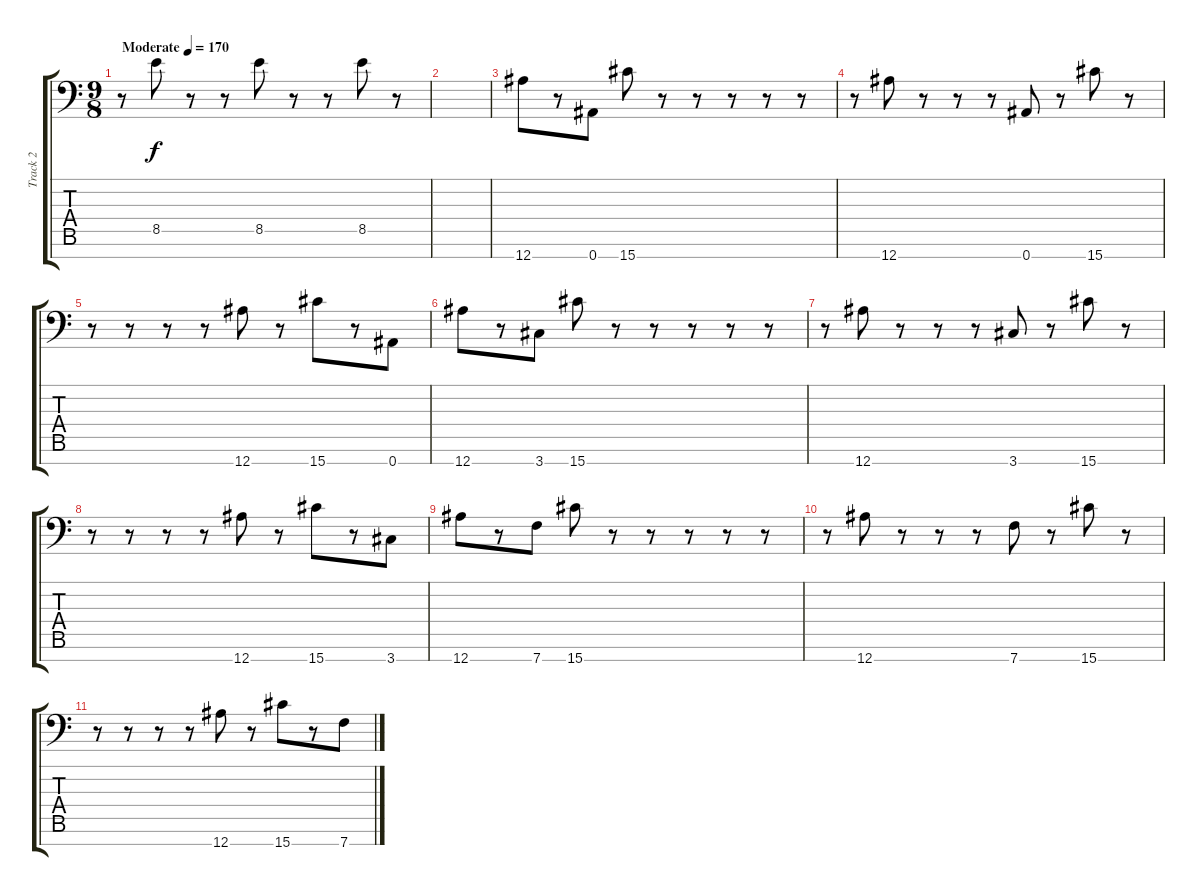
\track ("Track 2" "Track 2") {instrument distortionguitar}
\staff {score tabs}
\tuning (Eb4 Bb3 Gb3 Db3 Ab2 Eb2 Bb1) {hide}
\ts (9 8)
\tempo (170 "Moderate")
\clef f4
\ks c
r.8{dy f instrument distortionguitar} 8.5.8 r.8 r.8 8.5.8 r.8 r.8 8.5.8 r.8 |
|
12.7.8 r.8 0.7.8 15.7.8 r.8 r.8 r.8 r.8 r.8 |
r.8 12.7.8 r.8 r.8 r.8 0.7.8 r.8 15.7.8 r.8 |
r.8 r.8 r.8 r.8 12.7.8 r.8 15.7.8 r.8 0.7.8 |
12.7.8 r.8 3.7.8 15.7.8 r.8 r.8 r.8 r.8 r.8 |
r.8 12.7.8 r.8 r.8 r.8 3.7.8 r.8 15.7.8 r.8 |
r.8 r.8 r.8 r.8 12.7.8 r.8 15.7.8 r.8 3.7.8 |
12.7.8 r.8 7.7.8 15.7.8 r.8 r.8 r.8 r.8 r.8 |
r.8 12.7.8 r.8 r.8 r.8 7.7.8 r.8 15.7.8 r.8 |
r.8 r.8 r.8 r.8 12.7.8 r.8 15.7.8 r.8 7.7.8
